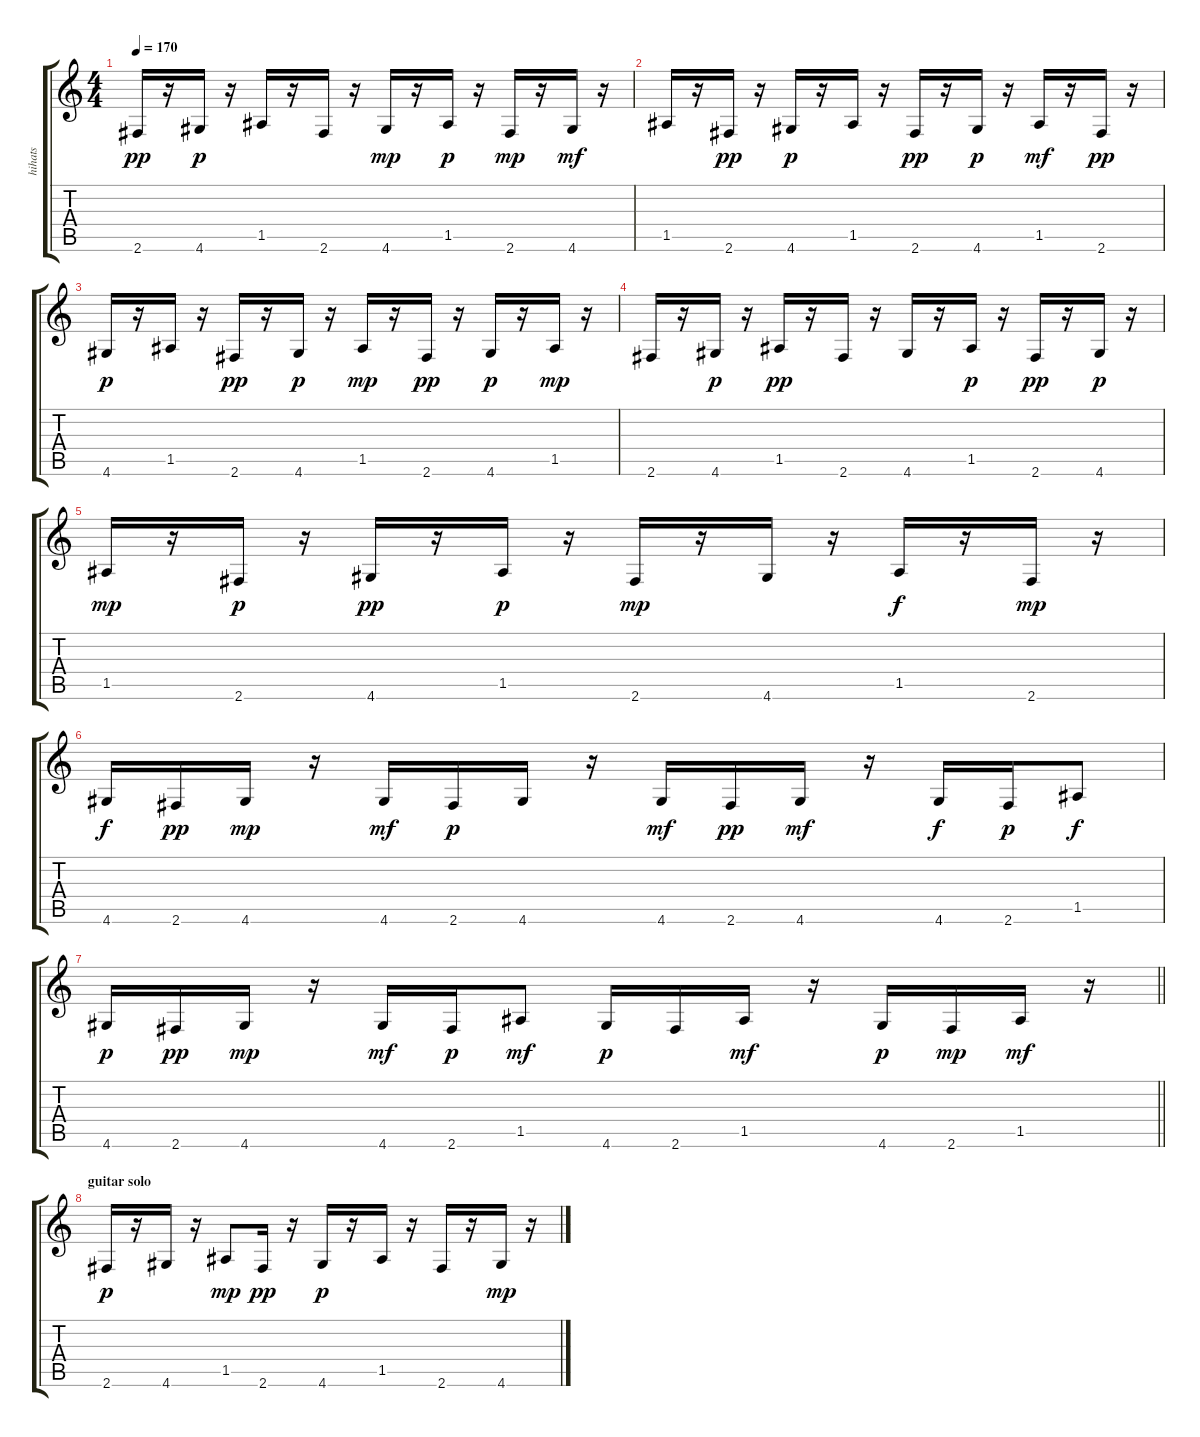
\track ("hihats" "hihats") {instrument acousticguitarnylon}
\staff {score tabs}
\tuning (E4 B3 G3 D3 A2 E2) {hide}
\ts (4 4)
\tempo 170
\clef g2
\ks c
2.6.16{dy pp} r.16 4.6.16{dy p} r.16 1.5.16 r.16 2.6.16 r.16 4.6.16{dy mp} r.16 1.5.16{dy p} r.16 2.6.16{dy mp} r.16 4.6.16{dy mf} r.16 |
1.5.16 r.16 2.6.16{dy pp} r.16 4.6.16{dy p} r.16 1.5.16 r.16 2.6.16{dy pp} r.16 4.6.16{dy p} r.16 1.5.16{dy mf} r.16 2.6.16{dy pp} r.16 |
4.6.16{dy p} r.16 1.5.16 r.16 2.6.16{dy pp} r.16 4.6.16{dy p} r.16 1.5.16{dy mp} r.16 2.6.16{dy pp} r.16 4.6.16{dy p} r.16 1.5.16{dy mp} r.16 |
2.6.16 r.16 4.6.16{dy p} r.16 1.5.16{dy pp} r.16 2.6.16 r.16 4.6.16 r.16 1.5.16{dy p} r.16 2.6.16{dy pp} r.16 4.6.16{dy p} r.16 |
1.5.16{dy mp} r.16 2.6.16{dy p} r.16 4.6.16{dy pp} r.16 1.5.16{dy p} r.16 2.6.16{dy mp} r.16 4.6.16 r.16 1.5.16{dy f} r.16 2.6.16{dy mp} r.16 |
4.6.16{dy f} 2.6.16{dy pp} 4.6.16{dy mp} r.16 4.6.16{dy mf} 2.6.16{dy p} 4.6.16 r.16 4.6.16{dy mf} 2.6.16{dy pp} 4.6.16{dy mf} r.16 4.6.16{dy f} 2.6.16{dy p} 1.5.8{dy f} |
\barLineRight lightlight
4.6.16{dy p} 2.6.16{dy pp} 4.6.16{dy mp} r.16 4.6.16{dy mf} 2.6.16{dy p} 1.5.8{dy mf} 4.6.16{dy p} 2.6.16 1.5.16{dy mf} r.16 4.6.16{dy p} 2.6.16{dy mp} 1.5.16{dy mf} r.16 |
\section ("" "guitar solo")
2.6.16{dy p} r.16 4.6.16 r.16 1.5.8{dy mp} 2.6.16{dy pp} r.16 4.6.16{dy p} r.16 1.5.16 r.16 2.6.16 r.16 4.6.16{dy mp} r.16
